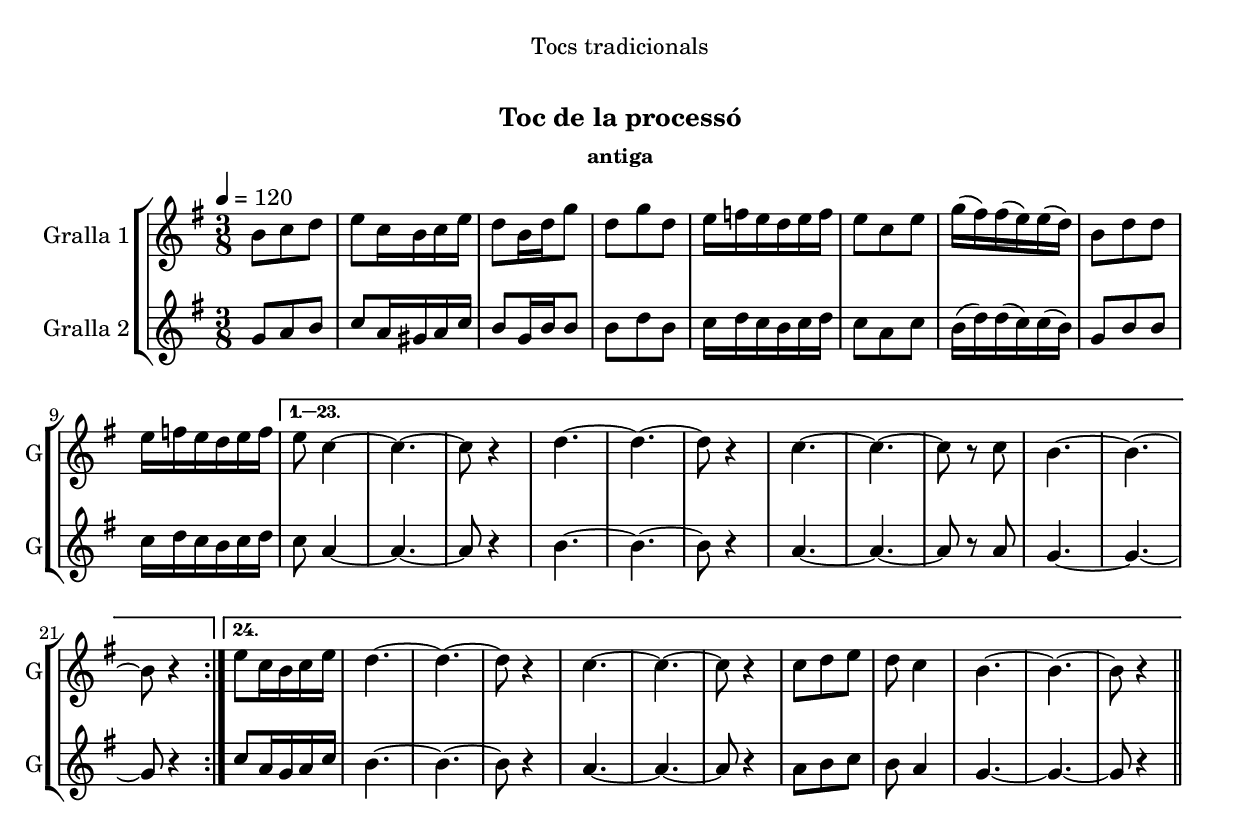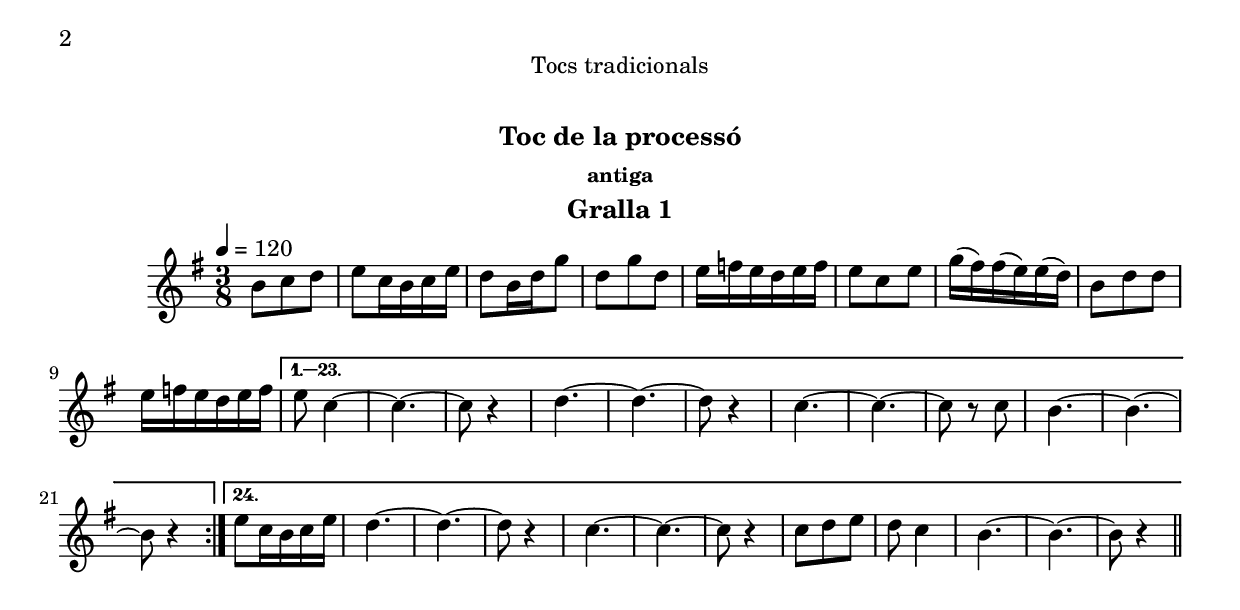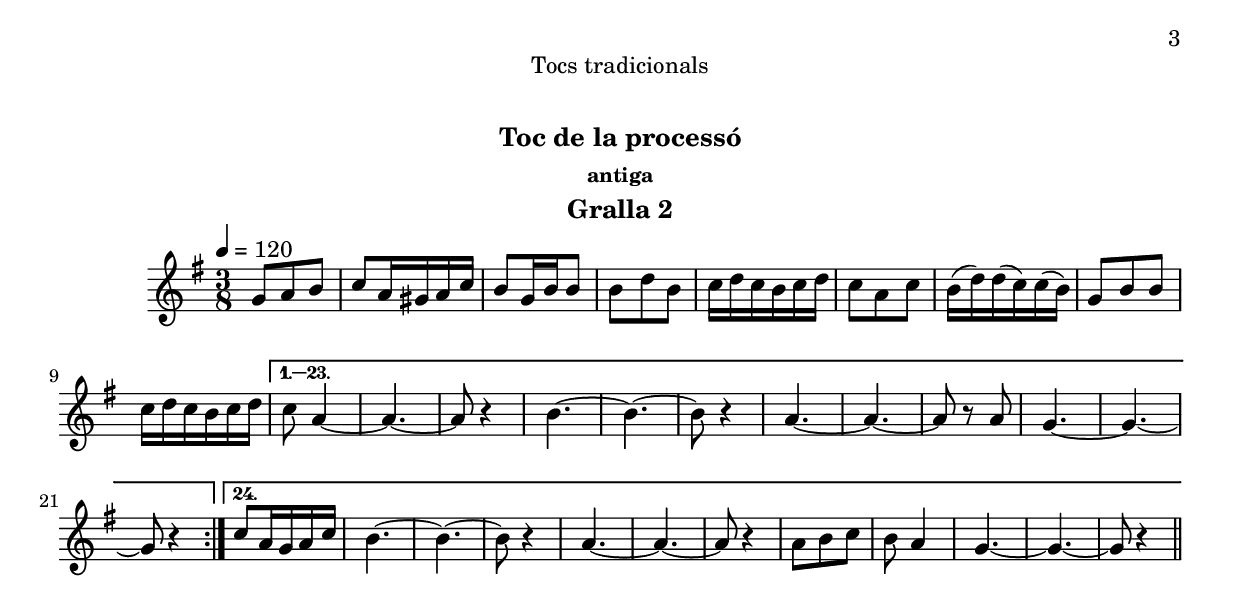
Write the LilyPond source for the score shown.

\version "2.22.1"

\header {
  dedication="Tocs tradicionals"
  title="   "
  subtitle="Toc de la processó"
  subsubtitle="antiga"
  poet=""
  meter=""
  piece=""
  composer=""
  arranger=""
  opus=""
  instrument=""
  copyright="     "
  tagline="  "
}

liniaroAa =
\relative b'
{
  \tempo 4=120
  \clef treble
  \key g \major
  \time 3/8
  \repeat volta 24 { b8 c d  |
  e8 c16 b c e  |
  d8 b16 d g8  |
  d8 g d  |
  %05
  e16 f e d e f  |
  e8 c e  |
  g16 ( fis ) fis ( e ) e ( d )  |
  b8 d d  |
  e16 f e d e f }
  %10
  \alternative { { e8 c4 ~  |
  c4. ~  |
  c8 r4  |
  d4. ~  |
  d4. ~  |
  %15
  d8 r4  |
  c4. ~  |
  c4. ~  |
  c8 r c  |
  b4. ~  |
  %20
  b4. ~  |
  b8 r4 }
  { e8 c16 b c e  |
  d4. ~  |
  d4. ~  |
  %25
  d8 r4  |
  c4. ~  |
  c4. ~  |
  c8 r4  |
  c8 d e  |
  %30
  d8 c4  |
  b4. ~  |
  b4. ~  |
  b8 r4 } } \bar "||"
}

liniaroAb =
\relative g'
{
  \tempo 4=120
  \clef treble
  \key g \major
  \time 3/8
  \repeat volta 24 { g8 a b  |
  c8 a16 gis a c  |
  b8 g16 b b8  |
  b8 d b  |
  %05
  c16 d c b c d  |
  c8 a c  |
  b16 ( d ) d ( c ) c ( b )  |
  g8 b b  |
  c16 d c b c d }
  %10
  \alternative { { c8 a4 ~  |
  a4. ~  |
  a8 r4  |
  b4. ~  |
  b4. ~  |
  %15
  b8 r4  |
  a4. ~  |
  a4. ~  |
  a8 r a  |
  g4. ~  |
  %20
  g4. ~  |
  g8 r4 }
  { c8 a16 g a c  |
  b4. ~  |
  b4. ~  |
  %25
  b8 r4  |
  a4. ~  |
  a4. ~  |
  a8 r4  |
  a8 b c  |
  %30
  b8 a4  |
  g4. ~  |
  g4. ~  |
  g8 r4 } } \bar "||"
}

\bookpart {
  \score {
    \new StaffGroup {
      \override Score.RehearsalMark #'self-alignment-X = #LEFT
      <<
        \new Staff \with {instrumentName = #"Gralla 1" shortInstrumentName = #"G"} \liniaroAa
        \new Staff \with {instrumentName = #"Gralla 2" shortInstrumentName = #"G"} \liniaroAb
      >>
    }
    \layout {}
  }
  \score { \unfoldRepeats
    \new StaffGroup {
      \override Score.RehearsalMark #'self-alignment-X = #LEFT
      <<
        \new Staff \with {instrumentName = #"Gralla 1" shortInstrumentName = #"G"} \liniaroAa
        \new Staff \with {instrumentName = #"Gralla 2" shortInstrumentName = #"G"} \liniaroAb
      >>
    }
    \midi {
      \set Staff.midiInstrument = "oboe"
      \set DrumStaff.midiInstrument = "drums"
    }
  }
}

\bookpart {
  \header {instrument="Gralla 1"}
  \score {
    \new StaffGroup {
      \override Score.RehearsalMark #'self-alignment-X = #LEFT
      <<
        \new Staff \liniaroAa
      >>
    }
    \layout {}
  }
  \score { \unfoldRepeats
    \new StaffGroup {
      \override Score.RehearsalMark #'self-alignment-X = #LEFT
      <<
        \new Staff \liniaroAa
      >>
    }
    \midi {
      \set Staff.midiInstrument = "oboe"
      \set DrumStaff.midiInstrument = "drums"
    }
  }
}

\bookpart {
  \header {instrument="Gralla 2"}
  \score {
    \new StaffGroup {
      \override Score.RehearsalMark #'self-alignment-X = #LEFT
      <<
        \new Staff \liniaroAb
      >>
    }
    \layout {}
  }
  \score { \unfoldRepeats
    \new StaffGroup {
      \override Score.RehearsalMark #'self-alignment-X = #LEFT
      <<
        \new Staff \liniaroAb
      >>
    }
    \midi {
      \set Staff.midiInstrument = "oboe"
      \set DrumStaff.midiInstrument = "drums"
    }
  }
}

